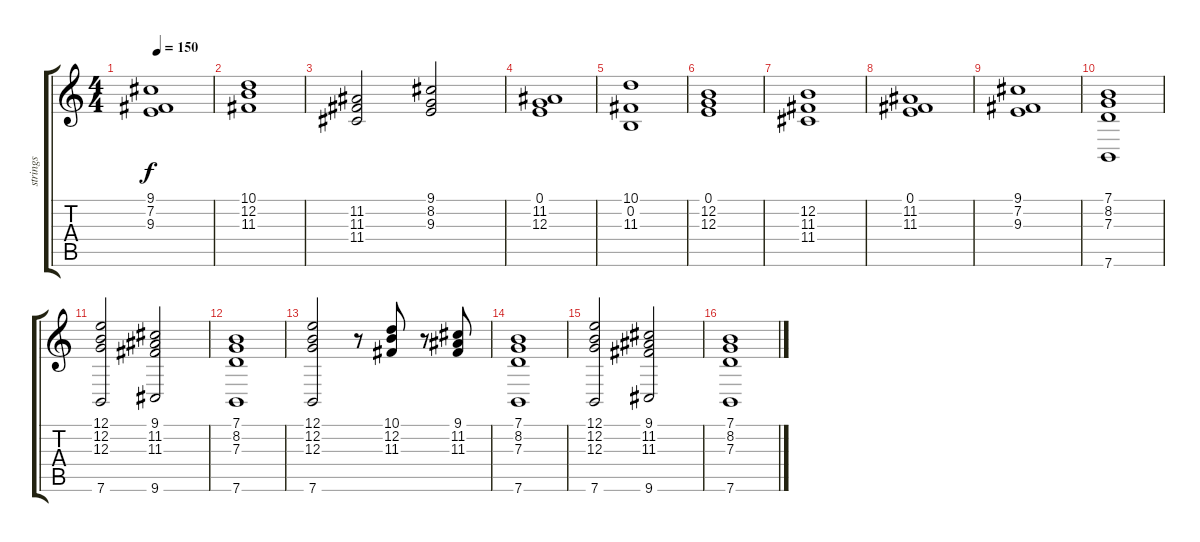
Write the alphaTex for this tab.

\track ("strings" "strings") {instrument tremolostrings}
\staff {score tabs}
\tuning (E4 B3 G3 D3 A2 E2) {hide}
\ts (4 4)
\tempo 150
\clef g2
\ks c
(9.1 7.2 9.3).1{dy f} |
(10.1 12.2 11.3).1 |
(11.2 11.3 11.4).2 (9.1 8.2 9.3).2 |
(0.1 11.2 12.3).1 |
(10.1 0.2 11.3).1 |
(0.1 12.2 12.3).1 |
(12.2 11.3 11.4).1 |
(0.1 11.2 11.3).1 |
(9.1 7.2 9.3).1 |
(7.1 8.2 7.3 7.6).1 |
(12.1 12.2 12.3 7.6).2 (9.1 11.2 11.3 9.6).2 |
(7.1 8.2 7.3 7.6).1 |
(12.1 12.2 12.3 7.6).2 r.8 (10.1 12.2 11.3).8 r.8 (9.1 11.2 11.3).8 |
(7.1 8.2 7.3 7.6).1 |
(12.1 12.2 12.3 7.6).2 (9.1 11.2 11.3 9.6).2 |
(7.1 8.2 7.3 7.6).1
